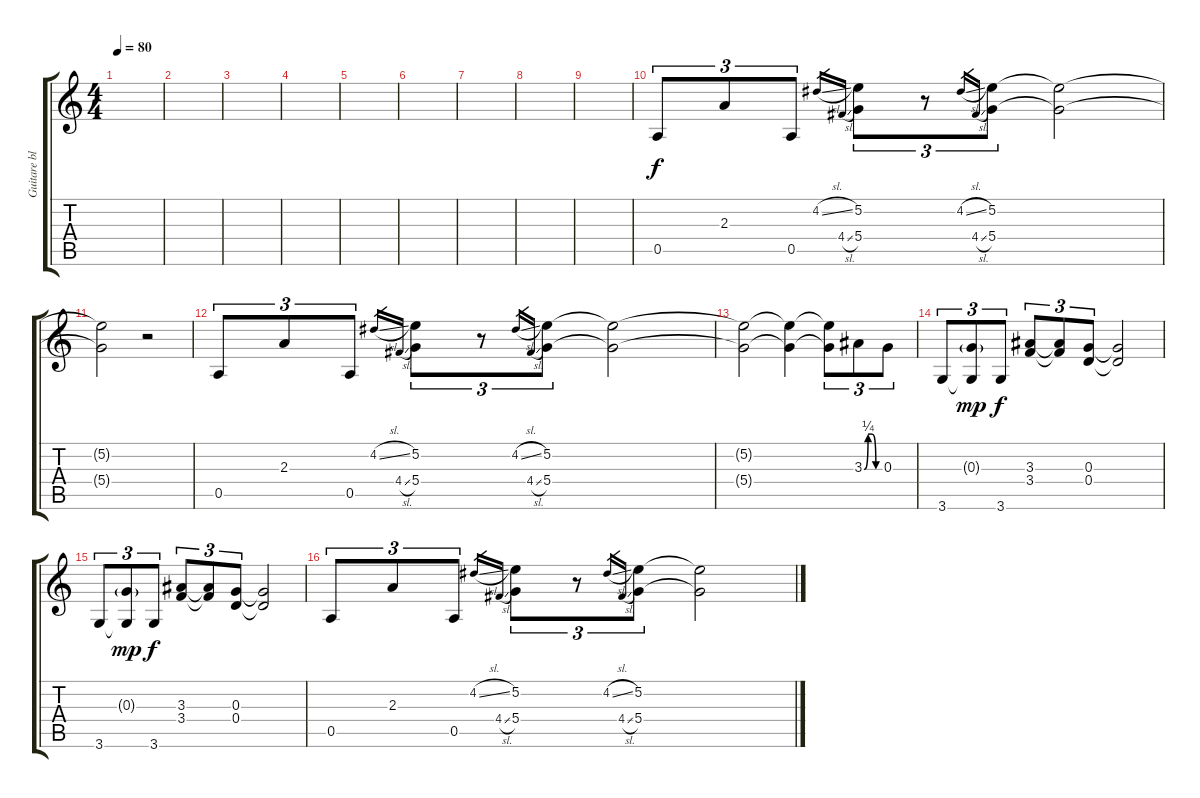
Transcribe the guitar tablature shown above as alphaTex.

\track ("Guitare bluesy clean" "Guitare bl") {instrument electricguitarjazz}
\staff {score tabs}
\tuning (E4 B3 G3 D3 A2 E2) {hide}
\ts (4 4)
\tempo 80
\clef g2
\ks c
|
|
|
|
|
|
|
|
|
0.5.8{tu (3 2)} 2.3.8{tu (3 2)} 0.5.8{tu (3 2)} 4.2{sl}.16{gr} 4.4{sl}.16{gr} (5.2 5.4).8{tu (3 2)} r.8{tu (3 2)} 4.2{sl}.16{gr} 4.4{sl}.16{gr} (5.2 5.4).8{tu (3 2)} (5.2{t} 5.4{t}).2 |
(5.2{t} 5.4{t}).2 r.2 |
0.5.8{tu (3 2)} 2.3.8{tu (3 2)} 0.5.8{tu (3 2)} 4.2{sl}.16{gr} 4.4{sl}.16{gr} (5.2 5.4).8{tu (3 2)} r.8{tu (3 2)} 4.2{sl}.16{gr} 4.4{sl}.16{gr} (5.2 5.4).8{tu (3 2)} (5.2{t} 5.4{t}).2 |
(5.2{t} 5.4{t}).2 (5.2{t} 5.4{t}).4 (5.2{t} 5.4{t}).8{tu (3 2)} 3.3{be (custom 0 0 15 1 30 1 45 0 60 0)}.8{tu (3 2)} 0.3.8{tu (3 2)} |
3.6.8{tu (3 2)} (0.3{g} 3.6{t}).8{tu (3 2) dy mp} 3.6.8{tu (3 2) dy f} (3.3 3.4).8{tu (3 2)} (3.3{t} 3.4{t}).8{tu (3 2)} (0.3 0.4).8{tu (3 2)} (0.3{t} 0.4{t}).2 |
3.6.8{tu (3 2)} (0.3{g} 3.6{t}).8{tu (3 2) dy mp} 3.6.8{tu (3 2) dy f} (3.3 3.4).8{tu (3 2)} (3.3{t} 3.4{t}).8{tu (3 2)} (0.3 0.4).8{tu (3 2)} (0.3{t} 0.4{t}).2 |
0.5.8{tu (3 2)} 2.3.8{tu (3 2)} 0.5.8{tu (3 2)} 4.2{sl}.16{gr} 4.4{sl}.16{gr} (5.2 5.4).8{tu (3 2)} r.8{tu (3 2)} 4.2{sl}.16{gr} 4.4{sl}.16{gr} (5.2 5.4).8{tu (3 2)} (5.2{t} 5.4{t}).2
